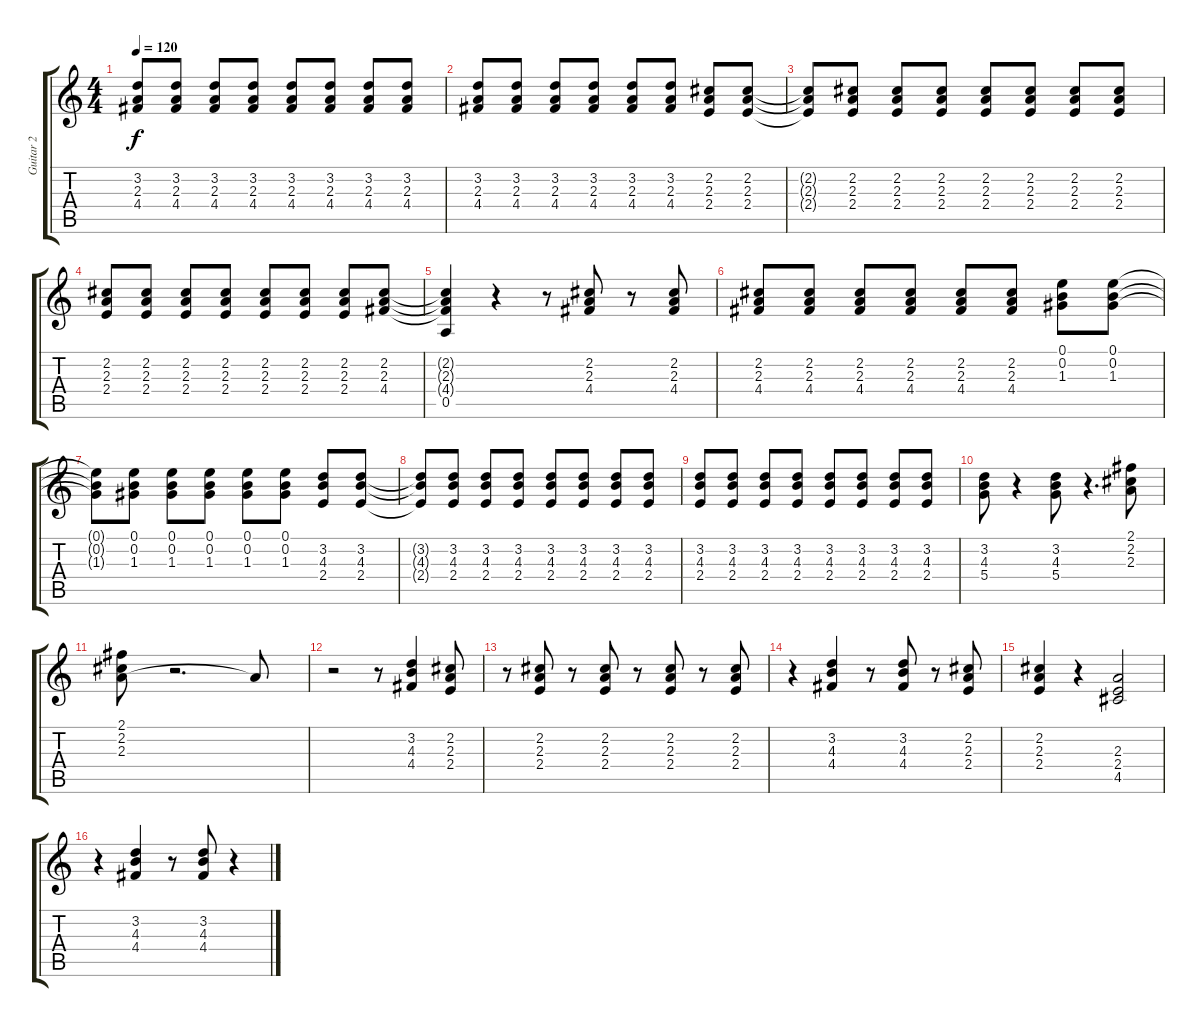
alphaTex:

\track ("Guitar 2" "Guitar 2") {instrument acousticguitarsteel}
\staff {score tabs}
\tuning (E4 B3 G3 D3 A2 E2) {hide}
\ts (4 4)
\tempo 120
\clef g2
\ks c
(3.2 2.3 4.4).8{dy f} (3.2 2.3 4.4).8 (3.2 2.3 4.4).8 (3.2 2.3 4.4).8 (3.2 2.3 4.4).8 (3.2 2.3 4.4).8 (3.2 2.3 4.4).8 (3.2 2.3 4.4).8 |
(3.2 2.3 4.4).8 (3.2 2.3 4.4).8 (3.2 2.3 4.4).8 (3.2 2.3 4.4).8 (3.2 2.3 4.4).8 (3.2 2.3 4.4).8 (2.2 2.3 2.4).8 (2.2 2.3 2.4).8 |
(2.2{t} 2.3{t} 2.4{t}).8 (2.2 2.3 2.4).8 (2.2 2.3 2.4).8 (2.2 2.3 2.4).8 (2.2 2.3 2.4).8 (2.2 2.3 2.4).8 (2.2 2.3 2.4).8 (2.2 2.3 2.4).8 |
(2.2 2.3 2.4).8 (2.2 2.3 2.4).8 (2.2 2.3 2.4).8 (2.2 2.3 2.4).8 (2.2 2.3 2.4).8 (2.2 2.3 2.4).8 (2.2 2.3 2.4).8 (2.2 2.3 4.4).8 |
(2.2{t} 2.3{t} 4.4{t} 0.5).4 r.4 r.8 (2.2 2.3 4.4).8 r.8 (2.2 2.3 4.4).8 |
(2.2 2.3 4.4).8 (2.2 2.3 4.4).8 (2.2 2.3 4.4).8 (2.2 2.3 4.4).8 (2.2 2.3 4.4).8 (2.2 2.3 4.4).8 (0.1 0.2 1.3).8 (0.1 0.2 1.3).8 |
(0.1{t} 0.2{t} 1.3{t}).8 (0.1 0.2 1.3).8 (0.1 0.2 1.3).8 (0.1 0.2 1.3).8 (0.1 0.2 1.3).8 (0.1 0.2 1.3).8 (3.2 4.3 2.4).8 (3.2 4.3 2.4).8 |
(3.2{t} 4.3{t} 2.4{t}).8 (3.2 4.3 2.4).8 (3.2 4.3 2.4).8 (3.2 4.3 2.4).8 (3.2 4.3 2.4).8 (3.2 4.3 2.4).8 (3.2 4.3 2.4).8 (3.2 4.3 2.4).8 |
(3.2 4.3 2.4).8 (3.2 4.3 2.4).8 (3.2 4.3 2.4).8 (3.2 4.3 2.4).8 (3.2 4.3 2.4).8 (3.2 4.3 2.4).8 (3.2 4.3 2.4).8 (3.2 4.3 2.4).8 |
(3.2 4.3 5.4).8 r.4 (3.2 4.3 5.4).8 r.4{d} (2.1 2.2 2.3).8 |
(2.1 2.2 2.3).8 r.2{d} 2.3{t}.8 |
r.2 r.8 (3.2 4.3 4.4).4 (2.2 2.3 2.4).8 |
r.8 (2.2 2.3 2.4).8 r.8 (2.2 2.3 2.4).8 r.8 (2.2 2.3 2.4).8 r.8 (2.2 2.3 2.4).8 |
r.4 (3.2 4.3 4.4).4 r.8 (3.2 4.3 4.4).8 r.8 (2.2 2.3 2.4).8 |
(2.2 2.3 2.4).4 r.4 (2.3 2.4 4.5).2 |
r.4 (3.2 4.3 4.4).4 r.8 (3.2 4.3 4.4).8 r.4
